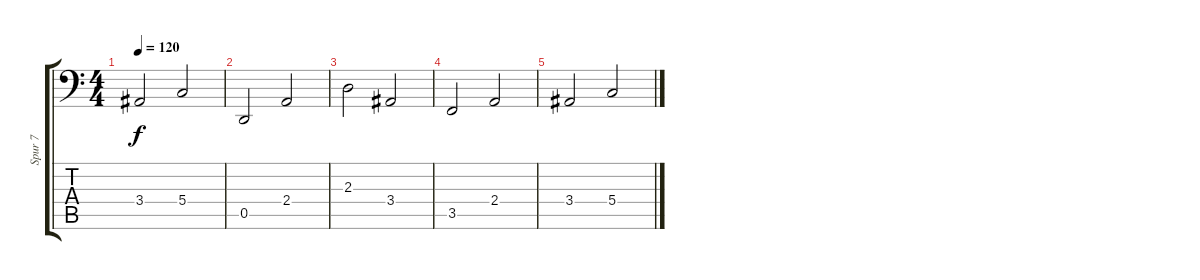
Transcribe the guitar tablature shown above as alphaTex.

\track ("Spur 7" "Spur 7") {instrument electricbasspick}
\staff {score tabs}
\tuning (Bb2 F2 C2 G1 D1 A0) {hide}
\ts (4 4)
\tempo 120
\clef f4
\ks c
3.4.2{dy f} 5.4.2 |
0.5.2 2.4.2 |
2.3.2 3.4.2 |
3.5.2 2.4.2 |
3.4.2 5.4.2
